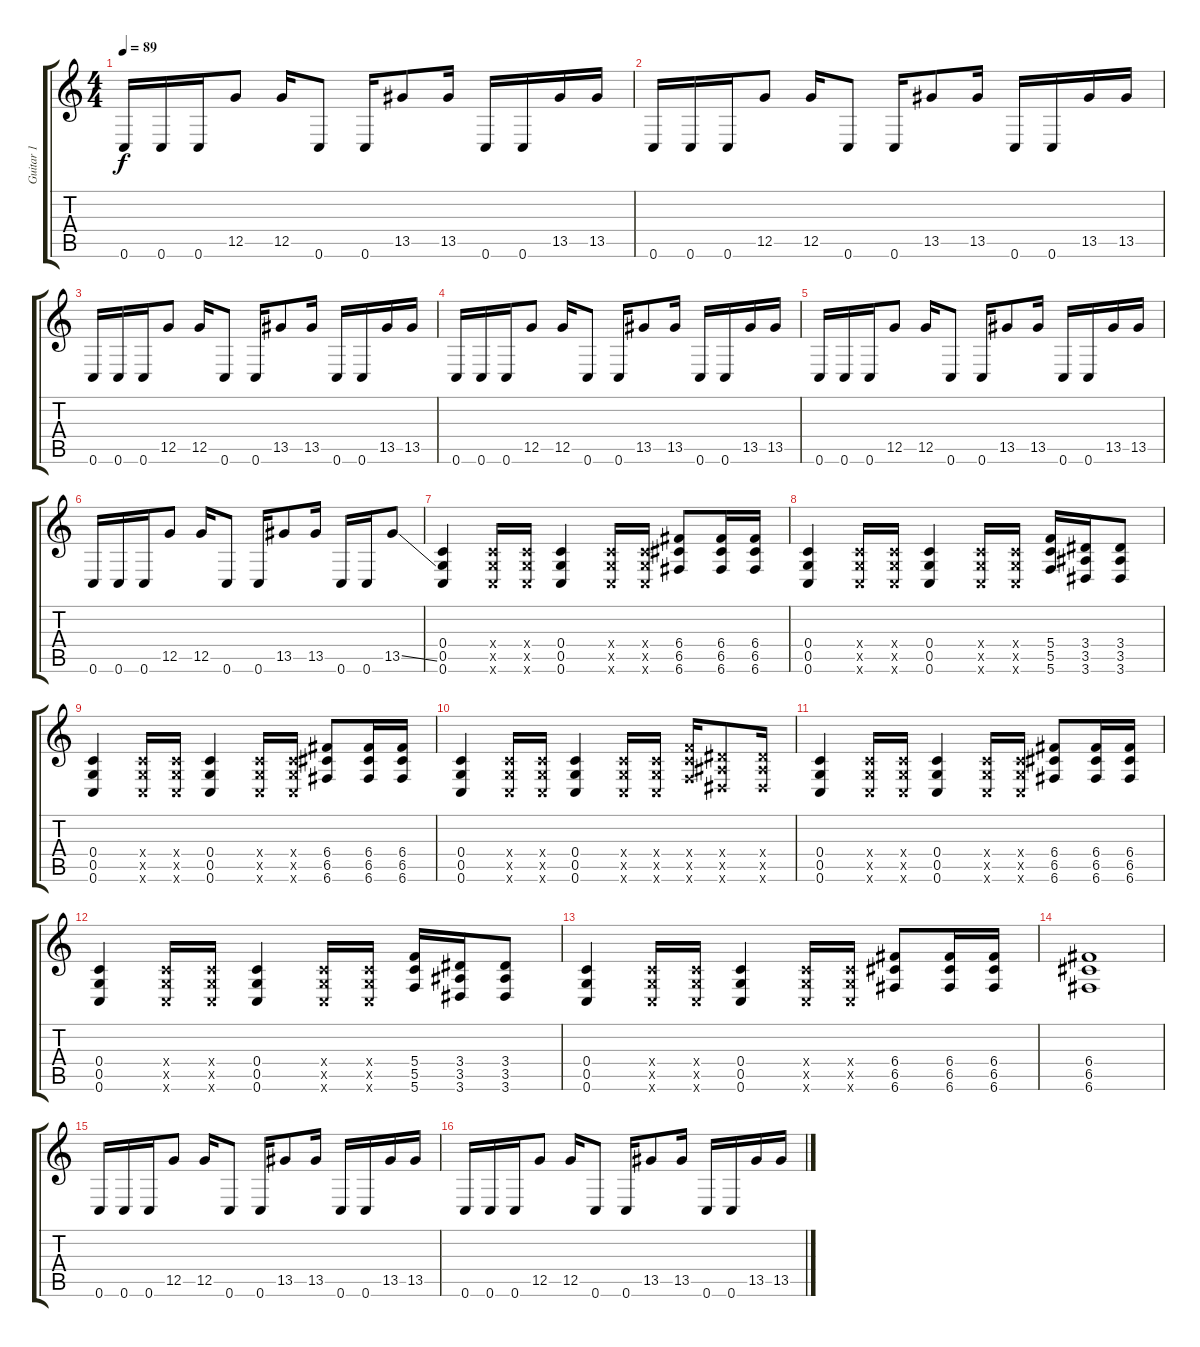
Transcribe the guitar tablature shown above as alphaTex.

\track ("Guitar 1" "Guitar 1") {instrument distortionguitar}
\staff {score tabs}
\tuning (D4 A3 F3 C3 G2 C2) {hide}
\ts (4 4)
\tempo 89
\clef g2
\ks c
0.6.16{dy f instrument distortionguitar} 0.6.16 0.6.16 12.5.8 12.5.16 0.6.8 0.6.16 13.5.8 13.5.16 0.6.16 0.6.16 13.5.16 13.5.16 |
0.6.16 0.6.16 0.6.16 12.5.8 12.5.16 0.6.8 0.6.16 13.5.8 13.5.16 0.6.16 0.6.16 13.5.16 13.5.16 |
0.6.16 0.6.16 0.6.16 12.5.8 12.5.16 0.6.8 0.6.16 13.5.8 13.5.16 0.6.16 0.6.16 13.5.16 13.5.16 |
0.6.16 0.6.16 0.6.16 12.5.8 12.5.16 0.6.8 0.6.16 13.5.8 13.5.16 0.6.16 0.6.16 13.5.16 13.5.16 |
0.6.16 0.6.16 0.6.16 12.5.8 12.5.16 0.6.8 0.6.16 13.5.8 13.5.16 0.6.16 0.6.16 13.5.16 13.5.16 |
0.6.16 0.6.16 0.6.16 12.5.8 12.5.16 0.6.8 0.6.16 13.5.8 13.5.16 0.6.16 0.6.16 13.5{ss}.8 |
(0.4 0.5 0.6).4 (0.4{x} 0.5{x} 0.6{x}).16 (0.4{x} 0.5{x} 0.6{x}).16 (0.4 0.5 0.6).4 (0.4{x} 0.5{x} 0.6{x}).16 (0.4{x} 0.5{x} 0.6{x}).16 (6.4 6.5 6.6).8 (6.4 6.5 6.6).16 (6.4 6.5 6.6).16 |
(0.4 0.5 0.6).4 (0.4{x} 0.5{x} 0.6{x}).16 (0.4{x} 0.5{x} 0.6{x}).16 (0.4 0.5 0.6).4 (0.4{x} 0.5{x} 0.6{x}).16 (0.4{x} 0.5{x} 0.6{x}).16 (5.4 5.5 5.6).16 (3.4 3.5 3.6).16 (3.4 3.5 3.6).8 |
(0.4 0.5 0.6).4 (0.4{x} 0.5{x} 0.6{x}).16 (0.4{x} 0.5{x} 0.6{x}).16 (0.4 0.5 0.6).4 (0.4{x} 0.5{x} 0.6{x}).16 (0.4{x} 0.5{x} 0.6{x}).16 (6.4 6.5 6.6).8 (6.4 6.5 6.6).16 (6.4 6.5 6.6).16 |
(0.4 0.5 0.6).4 (0.4{x} 0.5{x} 0.6{x}).16 (0.4{x} 0.5{x} 0.6{x}).16 (0.4 0.5 0.6).4 (0.4{x} 0.5{x} 0.6{x}).16 (0.4{x} 0.5{x} 0.6{x}).16 (5.4{x} 5.5{x} 5.6{x}).16 (3.4{x} 3.5{x} 3.6{x}).8 (3.4{x} 3.5{x} 3.6{x}).16 |
(0.4 0.5 0.6).4 (0.4{x} 0.5{x} 0.6{x}).16 (0.4{x} 0.5{x} 0.6{x}).16 (0.4 0.5 0.6).4 (0.4{x} 0.5{x} 0.6{x}).16 (0.4{x} 0.5{x} 0.6{x}).16 (6.4 6.5 6.6).8 (6.4 6.5 6.6).16 (6.4 6.5 6.6).16 |
(0.4 0.5 0.6).4 (0.4{x} 0.5{x} 0.6{x}).16 (0.4{x} 0.5{x} 0.6{x}).16 (0.4 0.5 0.6).4 (0.4{x} 0.5{x} 0.6{x}).16 (0.4{x} 0.5{x} 0.6{x}).16 (5.4 5.5 5.6).16 (3.4 3.5 3.6).16 (3.4 3.5 3.6).8 |
(0.4 0.5 0.6).4 (0.4{x} 0.5{x} 0.6{x}).16 (0.4{x} 0.5{x} 0.6{x}).16 (0.4 0.5 0.6).4 (0.4{x} 0.5{x} 0.6{x}).16 (0.4{x} 0.5{x} 0.6{x}).16 (6.4 6.5 6.6).8 (6.4 6.5 6.6).16 (6.4 6.5 6.6).16 |
(6.4 6.5 6.6).1 |
0.6.16 0.6.16 0.6.16 12.5.8 12.5.16 0.6.8 0.6.16 13.5.8 13.5.16 0.6.16 0.6.16 13.5.16 13.5.16 |
0.6.16 0.6.16 0.6.16 12.5.8 12.5.16 0.6.8 0.6.16 13.5.8 13.5.16 0.6.16 0.6.16 13.5.16 13.5.16
